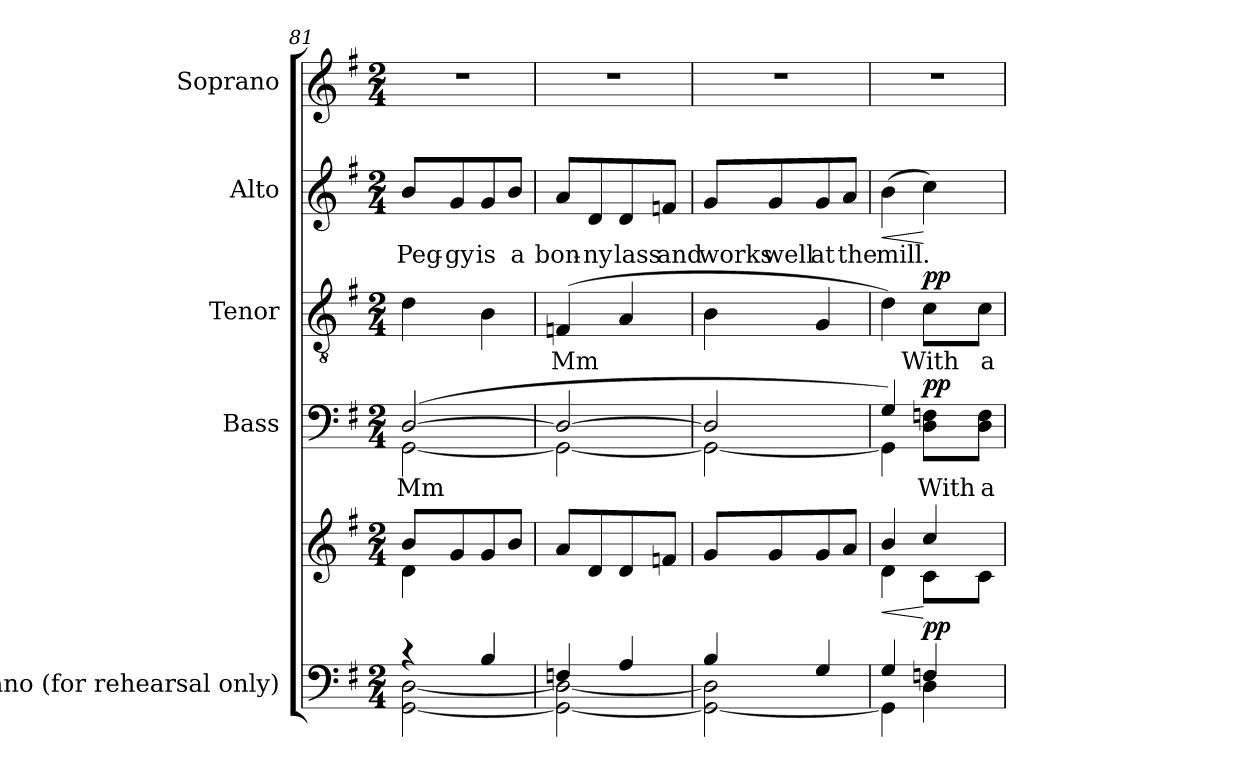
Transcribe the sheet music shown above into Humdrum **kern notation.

**kern	**kern	**dynam	**kern	**text	**dynam	**kern	**text	**dynam	**kern	**text	**dynam	**kern
*part5	*part5	*part5	*part4	*part4	*part4	*part3	*part3	*part3	*part2	*part2	*part2	*part1
*staff6	*staff5	*staff5/6	*staff4	*staff4	*staff4	*staff3	*staff3	*staff3	*staff2	*staff2	*staff2	*staff1
*I"Piano (for rehearsal only)	*	*	*I"Bass	*	*	*I"Tenor	*	*	*I"Alto	*	*	*I"Soprano
*I'Pno.	*	*	*I'B.	*	*	*I'T.	*	*	*I'A.	*	*	*I'S.
*clefF4	*clefG2	*	*clefF4	*	*	*clefGv2	*	*	*clefG2	*	*	*clefG2
*	*	*	*	*	*	*ITrd7c12	*	*	*	*	*	*
*k[f#]	*k[f#]	*	*k[f#]	*	*	*k[f#]	*	*	*k[f#]	*	*	*k[f#]
*G:	*G:	*	*G:	*	*	*G:	*	*	*G:	*	*	*G:
*M2/4	*M2/4	*	*M2/4	*	*	*M2/4	*	*	*M2/4	*	*	*M2/4
=81	=81	=81	=81	=81	=81	=81	=81	=81	=81	=81	=81	=81
*^	*^	*	*^	*	*	*	*	*	*	*	*	*
!	!	!	!	!	!	!	!LO:LY:b:color=#000000	!	!	!	!	!	!	!	!
!	!	!	!	!	!	!	!	!	!	!	!	!	!LO:LY:b:color=#000000	!	!LO:N:vis=1
4r	[<2GGi\ [<2Di	8bi/L	4di\	.	([>2Di/	[<2GGi\	Mm	.	4Di\	.	.	8bi/L	Peg-	.	2r
!	!	!	!	!	!	!	!	!	!	!	!	!	!LO:LY:b:color=#000000	!	!
.	.	8gi/	.	.	.	.	.	.	.	.	.	8gi/	-gy	.	.
!	!	!	!	!	!	!	!	!	!	!	!	!	!LO:LY:b:color=#000000	!	!
4Bi/	.	8gi/	4ryy	.	.	.	.	.	4BBi\	.	.	8gi/	is	.	.
!	!	!	!	!	!	!	!	!	!	!	!	!	!LO:LY:b:color=#000000	!	!
.	.	8bi/J	.	.	.	.	.	.	.	.	.	8bi/J	a	.	.
*	*	*v	*v	*	*	*	*	*	*	*	*	*	*	*	*
=82	=82	=82	=82	=82	=82	=82	=82	=82	=82	=82	=82	=82	=82	=82
!	!	!	!	!	!	!	!	!	!LO:LY:b:color=#000000	!	!	!	!	!
!	!	!	!	!	!	!	!	!	!	!	!	!LO:LY:b:color=#000000	!	!LO:N:vis=1
4Fni/	2GGi\_< 2Di_<	8ai/L	.	2Di/_>	2GGi\_<	.	.	(4FFni/	Mm	.	8ai/L	bon-	.	2r
!	!	!	!	!	!	!	!	!	!	!	!	!LO:LY:b:color=#000000	!	!
.	.	8di/	.	.	.	.	.	.	.	.	8di/	-ny	.	.
!	!	!	!	!	!	!	!	!	!	!	!	!LO:LY:b:color=#000000	!	!
4Ai/	.	8di/	.	.	.	.	.	4AAi/	.	.	8di/	lass	.	.
!	!	!	!	!	!	!	!	!	!	!	!	!LO:LY:b:color=#000000	!	!
.	.	8fni/J	.	.	.	.	.	.	.	.	8fni/J	and	.	.
=83	=83	=83	=83	=83	=83	=83	=83	=83	=83	=83	=83	=83	=83	=83
!	!	!	!	!	!	!	!	!	!	!	!	!LO:LY:b:color=#000000	!	!LO:N:vis=1
4Bi/	2GGi\_< 2Di]	8gi/L	.	2Di/]	2GGi\_<	.	.	4BBi\	.	.	8gi/L	works	.	2r
!	!	!	!	!	!	!	!	!	!	!	!	!LO:LY:b:color=#000000	!	!
.	.	8gi/	.	.	.	.	.	.	.	.	8gi/	well	.	.
!	!	!	!	!	!	!	!	!	!	!	!	!LO:LY:b:color=#000000	!	!
4Gi/	.	8gi/	.	.	.	.	.	4GGi/	.	.	8gi/	at	.	.
!	!	!	!	!	!	!	!	!	!	!	!	!LO:LY:b:color=#000000	!	!
.	.	8ai/J	.	.	.	.	.	.	.	.	8ai/J	the	.	.
=84	=84	=84	=84	=84	=84	=84	=84	=84	=84	=84	=84	=84	=84	=84
!	!	!	!LO:HP:b	!	!	!	!	!	!	!	!	!	!	!
!	!	!	!LO:HP:n=1:b	!	!	!	!	!	!	!	!	!	!	!
*	*	*^	*	*	*	*	*	*	*	*	*	*	*	*
!	!	!	!	!	!	!	!	!	!	!	!	!	!LO:LY:b:color=#000000	!LO:HP:b	!
!	!	!	!	!	!	!	!	!	!	!	!	!	!	!LO:HP:n=1:b	!LO:N:vis=1
4Gi/	4GGi\]	4bi/	4di\	< >	4Gi/)	4GGi\]	.	.	4Di\)	.	.	(4bi\	mill.	< >	2r
!	!	!	!	!	!	!	!LO:LY:b:color=#000000	!	!	!	!	!	!	!	!
!	!	!	!	!	!	!	!	!	!	!LO:LY:b:color=#000000	!	!	!	!	!
4Fni/	4Di\	4cci/	8ci\L	[ pp	4ryy	8Di\ 8FniL	With	pp	8Ci\L	With	pp	4cci\)	.	[	.
!	!	!	!	!	!	!	!LO:LY:b:color=#000000	!	!	!	!	!	!	!	!
!	!	!	!	!	!	!	!	!	!	!LO:LY:b:color=#000000	!	!	!	!	!
.	.	.	8ci\J	.	.	8Di\ 8FiJ	a	.	8Ci\J	a	.	.	.	.	.
*v	*v	*	*	*	*v	*v	*	*	*	*	*	*	*	*	*
*	*v	*v	*	*	*	*	*	*	*	*	*	*	*
.	.	]	.	.	.	.	.	.	.	.	]	.
=	=	=	=	=	=	=	=	=	=	=	=	=
*-	*-	*-	*-	*-	*-	*-	*-	*-	*-	*-	*-	*-
